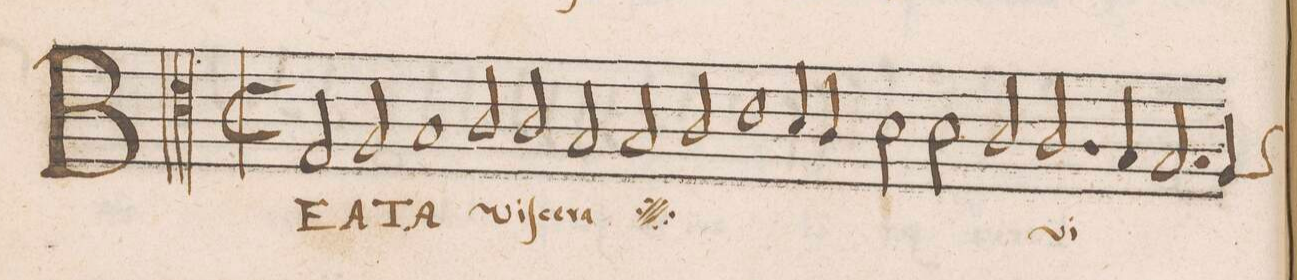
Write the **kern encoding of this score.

**kern	**text
*I"ALTVS	*
*clefC4	*
*k[]	*
*met(C|)	*
*M2/1	*
2E/	BE-
2F/	-A-
1G	-TA
=2-	=2-
2A/	vi-
2A/	-ſce-
2G/	-ra
*	*ij
2G/	BE-
=3-	=3-
2A/	-A-
1c	-TA
4B/	.
4A/	.
=4-	=4-
2B\	vi-
2B\	-ſce-
2A/	-ra
*	*Xij
2.A/	vi-
=5-	=5-
4G/	.
2.G/	.
*custos:F	*
4F/	.
*-	*-
